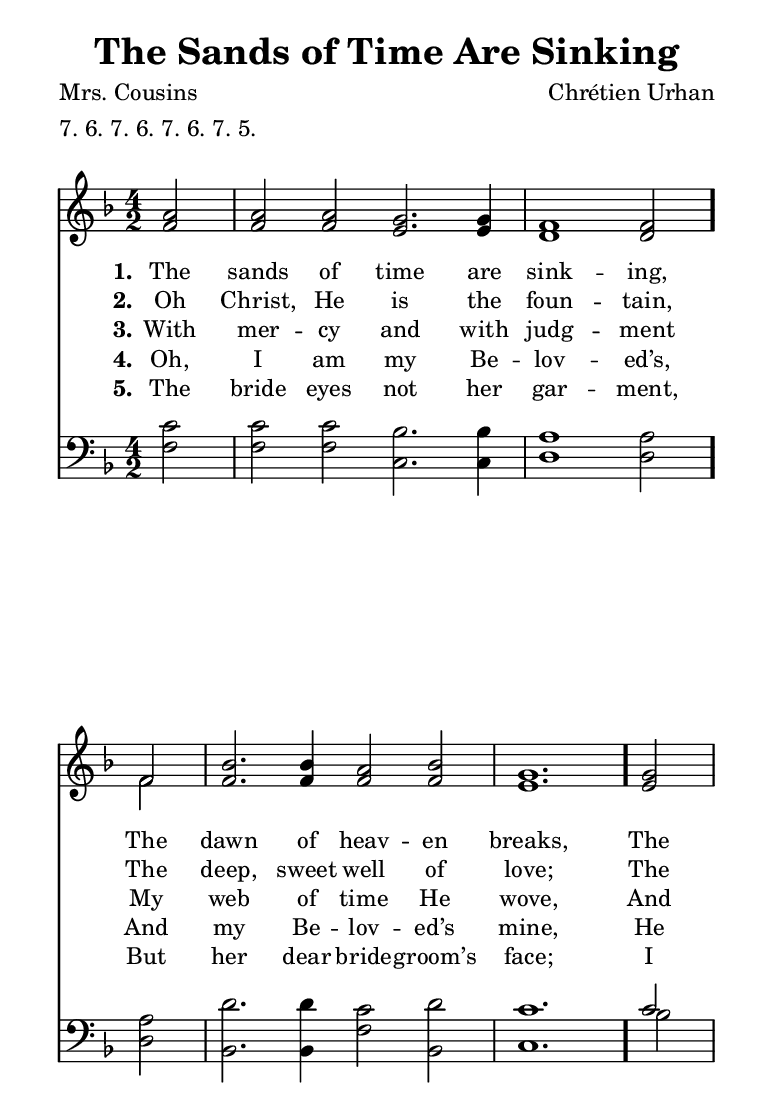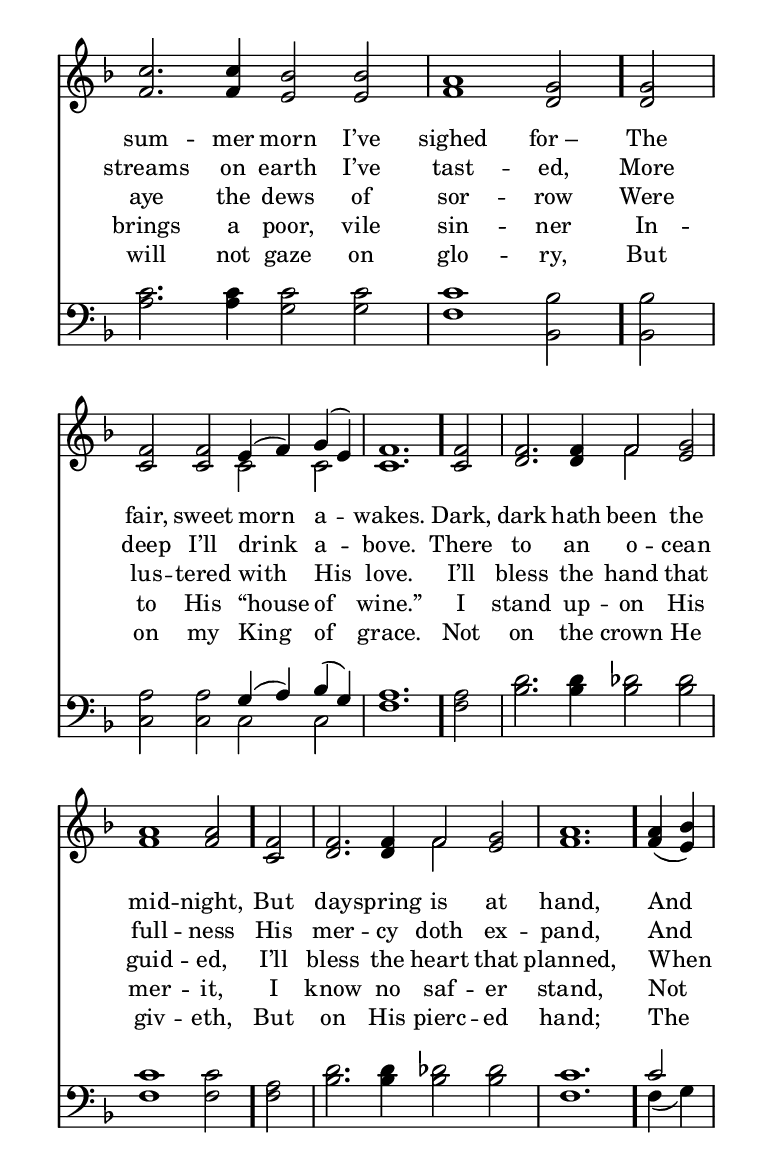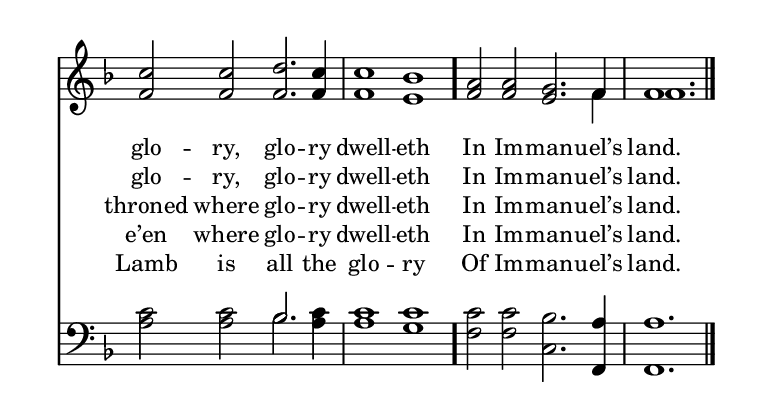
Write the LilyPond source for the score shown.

\include "common/global.ily"
\paper {
  \include "common/paper.ily"
}

\header{
  hymnnumber = "271"
  title = "The Sands of Time Are Sinking"
  tunename = "Rutherford"
  meter = "7. 6. 7. 6. 7. 6. 7. 5."
  poet = "Mrs. Cousins"
  composer = "Chrétien Urhan"
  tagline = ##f
}

global = {
  \include "common/overrides.ily"
  \override Staff.TimeSignature.style = #'numbered
  \time 4/2
  \override Score.MetronomeMark.transparent = ##t % hide all fermata changes too
  \tempo 2=80
  \key f \major
  \partial 2
  \autoBeamOff
}

notesSoprano = {
\global
\relative c'' {

  a2 | a a g2. g4 | f1 f2
  f2 | bes2. bes4 a2 bes | g1.
  g2 | c2. c4 bes2 bes | a1 g2
  g2 | f2 f e4( f) g( e) | f1.
  f2 | f2. f4 f2 g | a1 a2
  f2 | f2. f4 f2 g | a1.
  a4( bes) | c2 c d2. c4 | c1 bes1 |
  a2 a g2. f4 | f1.

  \bar "|."

}
}

notesAlto = {
\global
\relative e' {

  f2 | f2 f e2. e4 | d1 d2
  f2 | f2. f4 f2 f | e1.
  e2 | f2. f4 e2 e | f1 d2
  d2 | c c c c | c1.
  c2 | d2. d4 f2 e | f1 f2
  c2 | d2. d4 f2 e | f1.
  f4( e) | f2 f f2. f4 | f1 e1 |
  f2 f e2. f4 | f1.

}
}

notesTenor = {
\global
\relative a {

  c2 | c2 c bes2. bes4 | a1 a2
  a2 | d2. d4 c2 d | c1.
  c2 | c2. c4 c2 c | c1 bes2
  bes2 | a2 a g4( a) bes( g) | a1.
  a2 | d2. d4 des2 des | c1 c2
  a2 | d2. d4 des2 des | c1.
  c2 | c c bes2. c4 | c1 c |
  c2 c bes2. a4 | a1.

}
}

notesBass = {
\global
\relative f {

  f2 | f f c2. c4 | d1 d2
  d2 | bes2. bes4 f'2 bes, | c1.
  bes'2 | a2. a4 g2 g | f1 bes,2
  bes2 | c2 c c c | f1.
  f2 | bes2. bes4 bes2 bes | f1 f2
  f2 | bes2. bes4 bes2 bes | f1.
  f4( g) | a2 a bes2. a4 | a1 g |
  f2 f c2. f,4 | f1.

}
}

wordsA = \lyricmode {
\set stanza = "1."

The sands of time are sink -- ing, \bar "."
The dawn of heav -- en breaks, \bar "."
The sum -- mer morn I’ve sighed for_– \bar "."
The fair, sweet morn a -- wakes. \bar "."
Dark, dark hath been the mid -- night, \bar "."
But day -- spring is at hand, \bar "."
And glo -- ry, glo -- ry dwell -- eth \bar "."
In Im -- man -- uel’s land. \bar "."

}

wordsB = \lyricmode {
\set stanza = "2."

Oh Christ, He is the foun -- tain,
The deep, sweet well of love;
The streams on earth I’ve tast -- ed,
More deep I’ll drink a -- bove.
There to an o -- cean full -- ness
His mer -- cy doth ex -- pand,
And glo -- ry, glo -- ry dwell -- eth
In Im -- man -- uel’s land.

}

wordsC = \lyricmode {
\set stanza = "3."

With mer -- cy and with judg -- ment
My web of time He wove,
And aye the dews of sor -- row
Were lus -- tered with His love.
I’ll bless the hand that guid -- ed,
I’ll bless the heart that planned,
When throned where glo -- ry dwell -- eth
In Im -- man -- uel’s land.

}

wordsD = \lyricmode {
\set stanza = "4."

Oh, I am my Be -- lov -- ed’s,
And my Be -- lov -- ed’s mine,
He brings a poor, vile sin -- ner
In -- to His “house of wine.”
I stand up -- on His mer -- it,
I know no saf -- er stand,
Not e’en where glo -- ry dwell -- eth
In Im -- man -- uel’s land.

}

wordsE = \lyricmode {
\set stanza = "5."

The bride eyes not her gar -- ment,
But her dear bride -- groom’s face;
I will not gaze on glo -- ry,
But on my King of grace.
Not on the crown He giv -- eth,
But on His pierc -- ed hand;
The Lamb is all the glo -- ry
Of Im -- man -- uel’s land.

}

\score {
  \context ChoirStaff <<
    \context Staff = upper <<
      \set Staff.autoBeaming = ##f
      \set ChoirStaff.systemStartDelimiter = #'SystemStartBar
      \set ChoirStaff.printPartCombineTexts = ##f
      \partcombine #'(2 . 9) \notesSoprano \notesAlto
      \context NullVoice = sopranos { \voiceOne << \notesSoprano >> }
      \context Lyrics = one   \lyricsto sopranos \wordsA
      \context Lyrics = two   \lyricsto sopranos \wordsB
      \context Lyrics = three \lyricsto sopranos \wordsC
      \context Lyrics = four  \lyricsto sopranos \wordsD
      \context Lyrics = five  \lyricsto sopranos \wordsE
    >>
    \context Staff = men <<
      \set Staff.autoBeaming = ##f
      \clef bass
      \set ChoirStaff.printPartCombineTexts = ##f
      \partcombine #'(2 . 9) \notesTenor \notesBass
    >>
  >>
  \layout {
    \include "common/layout.ily"
  }
  \midi{
    \include "common/midi.ily"
  }
}

\version "2.19.49"  % necessary for upgrading to future LilyPond versions.

% vi:set et ts=2 sw=2 ai nocindent syntax=lilypond:
